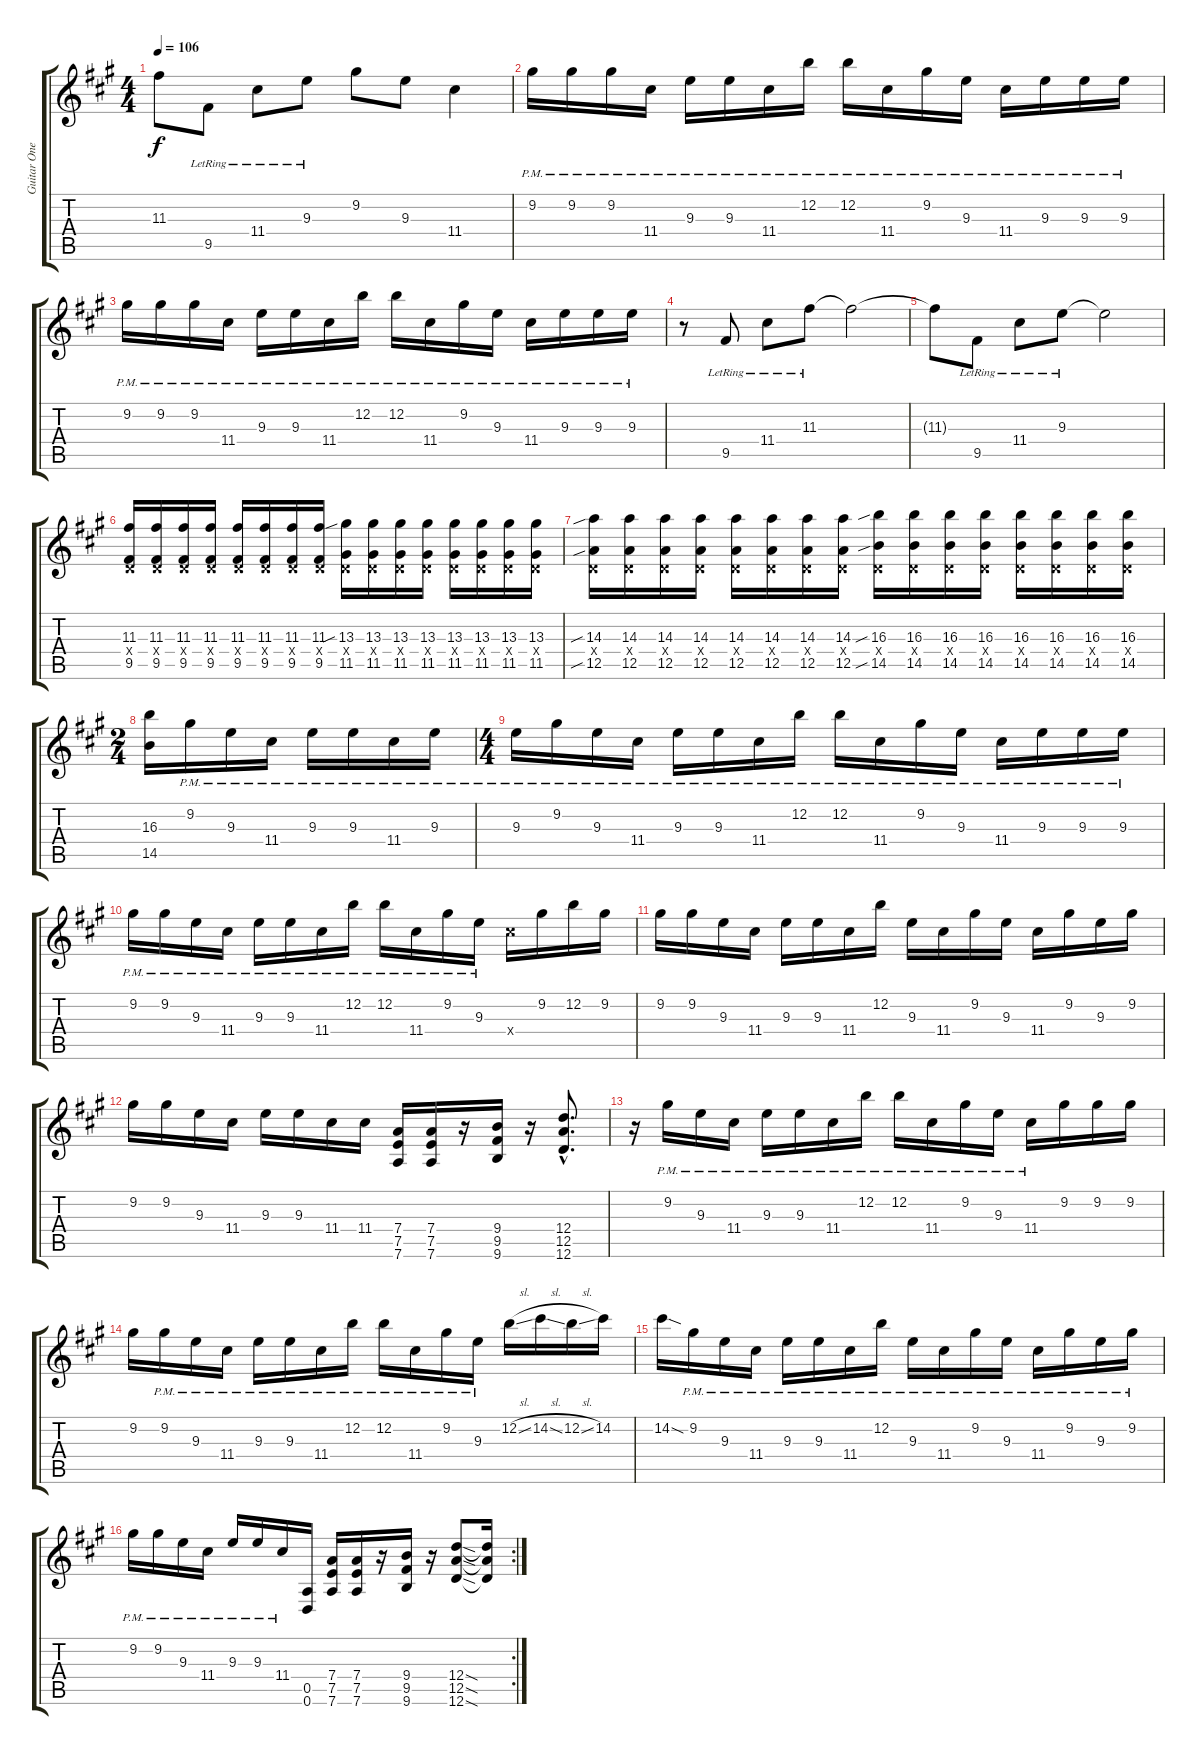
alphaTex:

\track ("Guitar One" "Guitar One") {instrument distortionguitar}
\staff {score tabs}
\tuning (E4 B3 G3 D3 A2 D2) {hide}
\ts (4 4)
\tempo 106
\clef g2
\ks a
11.3{t}.8{dy f} 9.5{lr}.8 11.4{lr}.8 9.3{lr}.8 9.2.8 9.3.8 11.4.4 |
9.2{pm}.16 9.2{pm}.16 9.2{pm}.16 11.4{pm}.16 9.3{pm}.16 9.3{pm}.16 11.4{pm}.16 12.2{pm}.16 12.2{pm}.16 11.4{pm}.16 9.2{pm}.16 9.3{pm}.16 11.4{pm}.16 9.3{pm}.16 9.3{pm}.16 9.3{pm}.16 |
9.2{pm}.16 9.2{pm}.16 9.2{pm}.16 11.4{pm}.16 9.3{pm}.16 9.3{pm}.16 11.4{pm}.16 12.2{pm}.16 12.2{pm}.16 11.4{pm}.16 9.2{pm}.16 9.3{pm}.16 11.4{pm}.16 9.3{pm}.16 9.3{pm}.16 9.3{pm}.16 |
r.8 9.5{lr}.8 11.4{lr}.8 11.3{lr}.8 11.3{t}.2 |
11.3{t}.8 9.5{lr}.8 11.4{lr}.8 9.3{lr}.8 9.3{t}.2 |
(11.3 0.4{x} 9.5).16 (11.3 0.4{x} 9.5).16 (11.3 0.4{x} 9.5).16 (11.3 0.4{x} 9.5).16 (11.3 0.4{x} 9.5).16 (11.3 0.4{x} 9.5).16 (11.3 0.4{x} 9.5).16 (11.3 0.4{x} 9.5).16 (13.3{sib} 0.4{x} 11.5).16 (13.3 0.4{x} 11.5).16 (13.3 0.4{x} 11.5).16 (13.3 0.4{x} 11.5).16 (13.3 0.4{x} 11.5).16 (13.3 0.4{x} 11.5).16 (13.3 0.4{x} 11.5).16 (13.3 0.4{x} 11.5).16 |
(14.3{sib} 0.4{x} 12.5{sib}).16 (14.3 0.4{x} 12.5).16 (14.3 0.4{x} 12.5).16 (14.3 0.4{x} 12.5).16 (14.3 0.4{x} 12.5).16 (14.3 0.4{x} 12.5).16 (14.3 0.4{x} 12.5).16 (14.3 0.4{x} 12.5).16 (16.3{sib} 0.4{x} 14.5{sib}).16 (16.3 0.4{x} 14.5).16 (16.3 0.4{x} 14.5).16 (16.3 0.4{x} 14.5).16 (16.3 0.4{x} 14.5).16 (16.3 0.4{x} 14.5).16 (16.3 0.4{x} 14.5).16 (16.3 0.4{x} 14.5).16 |
\ts (2 4)
(16.3 14.5).16 9.2{pm}.16 9.3{pm}.16 11.4{pm}.16 9.3{pm}.16 9.3{pm}.16 11.4{pm}.16 9.3{pm}.16 |
\ts (4 4)
9.3{pm}.16 9.2{pm}.16 9.3{pm}.16 11.4{pm}.16 9.3{pm}.16 9.3{pm}.16 11.4{pm}.16 12.2{pm}.16 12.2{pm}.16 11.4{pm}.16 9.2{pm}.16 9.3{pm}.16 11.4{pm}.16 9.3{pm}.16 9.3{pm}.16 9.3{pm}.16 |
9.2{pm}.16 9.2{pm}.16 9.3{pm}.16 11.4{pm}.16 9.3{pm}.16 9.3{pm}.16 11.4{pm}.16 12.2{pm}.16 12.2{pm}.16 11.4{pm}.16 9.2{pm}.16 9.3{pm}.16 11.4{x}.16 9.2.16 12.2.16 9.2.16 |
9.2.16 9.2.16 9.3.16 11.4.16 9.3.16 9.3.16 11.4.16 12.2.16 9.3.16 11.4.16 9.2.16 9.3.16 11.4.16 9.2.16 9.3.16 9.2.16 |
9.2.16 9.2.16 9.3.16 11.4.16 9.3.16 9.3.16 11.4.16 11.4.16 (7.4 7.5 7.6).16 (7.4 7.5 7.6).16 r.16 (9.4 9.5 9.6).16 r.16 (12.4{hac} 12.5{hac} 12.6{hac}).8{d} |
r.16 9.2{pm}.16 9.3{pm}.16 11.4{pm}.16 9.3{pm}.16 9.3{pm}.16 11.4{pm}.16 12.2{pm}.16 12.2{pm}.16 11.4{pm}.16 9.2{pm}.16 9.3{pm}.16 11.4{pm}.16 9.2.16 9.2.16 9.2.16 |
9.2.16 9.2{pm}.16 9.3{pm}.16 11.4{pm}.16 9.3{pm}.16 9.3{pm}.16 11.4{pm}.16 12.2{pm}.16 12.2{pm}.16 11.4{pm}.16 9.2{pm}.16 9.3{pm}.16 12.2{sl}.16 14.2{sl}.16 12.2{sl}.16 14.2.16 |
14.2{sod}.16 9.2{pm}.16 9.3{pm}.16 11.4{pm}.16 9.3{pm}.16 9.3{pm}.16 11.4{pm}.16 12.2{pm}.16 9.3{pm}.16 11.4{pm}.16 9.2{pm}.16 9.3{pm}.16 11.4{pm}.16 9.2{pm}.16 9.3{pm}.16 9.2{pm}.16 |
\rc 2
9.2{pm}.16 9.2{pm}.16 9.3{pm}.16 11.4{pm}.16 9.3{pm}.16 9.3{pm}.16 11.4{pm}.16 (0.5 0.6).16 (7.4 7.5 7.6).16 (7.4 7.5 7.6).16 r.16 (9.4 9.5 9.6).16 r.16 (12.4{sod} 12.5{sod} 12.6{sod}).8 (12.4{t} 12.5{t} 12.6{t}).16
